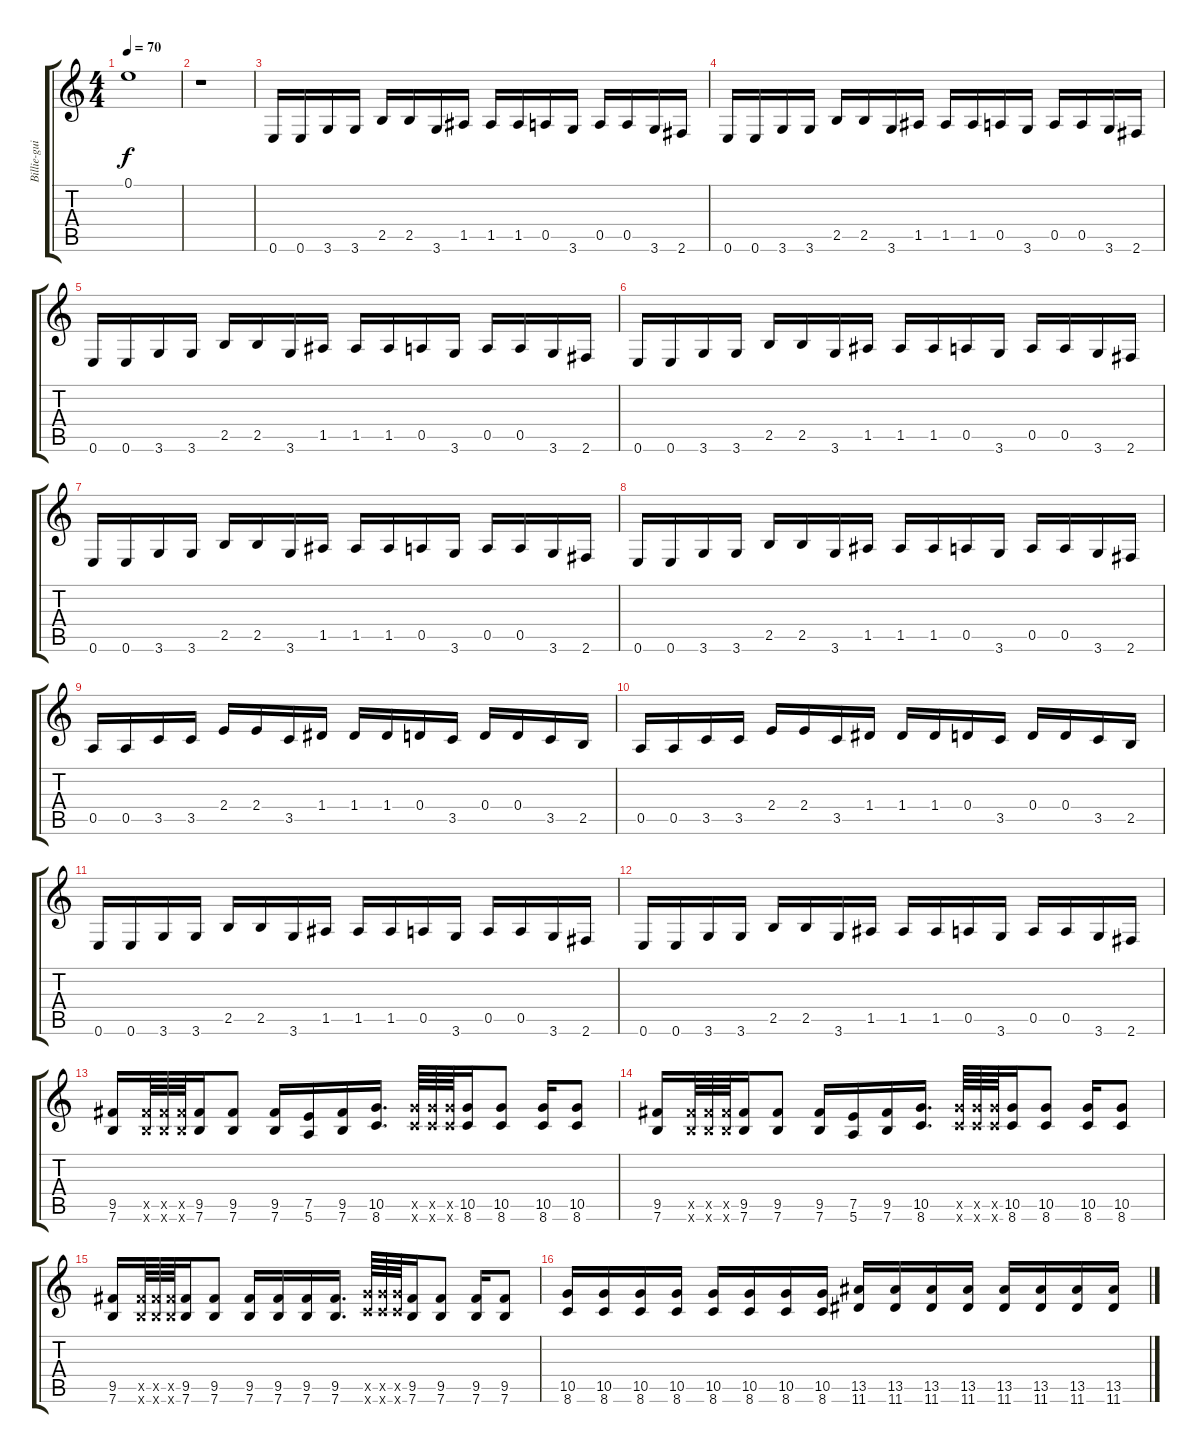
\track ("Billie-guitar2" "Billie-gui") {instrument distortionguitar}
\staff {score tabs}
\tuning (E4 B3 G3 D3 A2 E2) {hide}
\ts (4 4)
\tempo 70
\clef g2
\ks c
0.1.1{dy f instrument distortionguitar} |
r.1 |
0.6.16 0.6.16 3.6.16 3.6.16 2.5.16 2.5.16 3.6.16 1.5.16 1.5.16 1.5.16 0.5.16 3.6.16 0.5.16 0.5.16 3.6.16 2.6.16 |
0.6.16 0.6.16 3.6.16 3.6.16 2.5.16 2.5.16 3.6.16 1.5.16 1.5.16 1.5.16 0.5.16 3.6.16 0.5.16 0.5.16 3.6.16 2.6.16 |
0.6.16 0.6.16 3.6.16 3.6.16 2.5.16 2.5.16 3.6.16 1.5.16 1.5.16 1.5.16 0.5.16 3.6.16 0.5.16 0.5.16 3.6.16 2.6.16 |
0.6.16 0.6.16 3.6.16 3.6.16 2.5.16 2.5.16 3.6.16 1.5.16 1.5.16 1.5.16 0.5.16 3.6.16 0.5.16 0.5.16 3.6.16 2.6.16 |
0.6.16 0.6.16 3.6.16 3.6.16 2.5.16 2.5.16 3.6.16 1.5.16 1.5.16 1.5.16 0.5.16 3.6.16 0.5.16 0.5.16 3.6.16 2.6.16 |
0.6.16 0.6.16 3.6.16 3.6.16 2.5.16 2.5.16 3.6.16 1.5.16 1.5.16 1.5.16 0.5.16 3.6.16 0.5.16 0.5.16 3.6.16 2.6.16 |
0.5.16 0.5.16 3.5.16 3.5.16 2.4.16 2.4.16 3.5.16 1.4.16 1.4.16 1.4.16 0.4.16 3.5.16 0.4.16 0.4.16 3.5.16 2.5.16 |
0.5.16 0.5.16 3.5.16 3.5.16 2.4.16 2.4.16 3.5.16 1.4.16 1.4.16 1.4.16 0.4.16 3.5.16 0.4.16 0.4.16 3.5.16 2.5.16 |
0.6.16 0.6.16 3.6.16 3.6.16 2.5.16 2.5.16 3.6.16 1.5.16 1.5.16 1.5.16 0.5.16 3.6.16 0.5.16 0.5.16 3.6.16 2.6.16 |
0.6.16 0.6.16 3.6.16 3.6.16 2.5.16 2.5.16 3.6.16 1.5.16 1.5.16 1.5.16 0.5.16 3.6.16 0.5.16 0.5.16 3.6.16 2.6.16 |
(9.5 7.6).16 (9.5{x} 7.6{x}).64 (9.5{x} 7.6{x}).64 (9.5{x} 7.6{x}).64 (9.5 7.6).16 (9.5 7.6).8 (9.5 7.6).16 (7.5 5.6).16 (9.5 7.6).16 (10.5 8.6).16{d} (10.5{x} 8.6{x}).64 (10.5{x} 8.6{x}).64 (10.5{x} 8.6{x}).64 (10.5 8.6).16 (10.5 8.6).8 (10.5 8.6).16 (10.5 8.6).8 |
(9.5 7.6).16 (9.5{x} 7.6{x}).64 (9.5{x} 7.6{x}).64 (9.5{x} 7.6{x}).64 (9.5 7.6).16 (9.5 7.6).8 (9.5 7.6).16 (7.5 5.6).16 (9.5 7.6).16 (10.5 8.6).16{d} (10.5{x} 8.6{x}).64 (10.5{x} 8.6{x}).64 (10.5{x} 8.6{x}).64 (10.5 8.6).16 (10.5 8.6).8 (10.5 8.6).16 (10.5 8.6).8 |
(9.5 7.6).16 (9.5{x} 7.6{x}).64 (9.5{x} 7.6{x}).64 (9.5{x} 7.6{x}).64 (9.5 7.6).16 (9.5 7.6).8 (9.5 7.6).16 (9.5 7.6).16 (9.5 7.6).16 (9.5 7.6).16{d} (10.5{x} 8.6{x}).64 (10.5{x} 8.6{x}).64 (10.5{x} 8.6{x}).64 (9.5 7.6).16 (9.5 7.6).8 (9.5 7.6).16 (9.5 7.6).8 |
(10.5 8.6).16 (10.5 8.6).16 (10.5 8.6).16 (10.5 8.6).16 (10.5 8.6).16 (10.5 8.6).16 (10.5 8.6).16 (10.5 8.6).16 (13.5 11.6).16 (13.5 11.6).16 (13.5 11.6).16 (13.5 11.6).16 (13.5 11.6).16 (13.5 11.6).16 (13.5 11.6).16 (13.5 11.6).16
